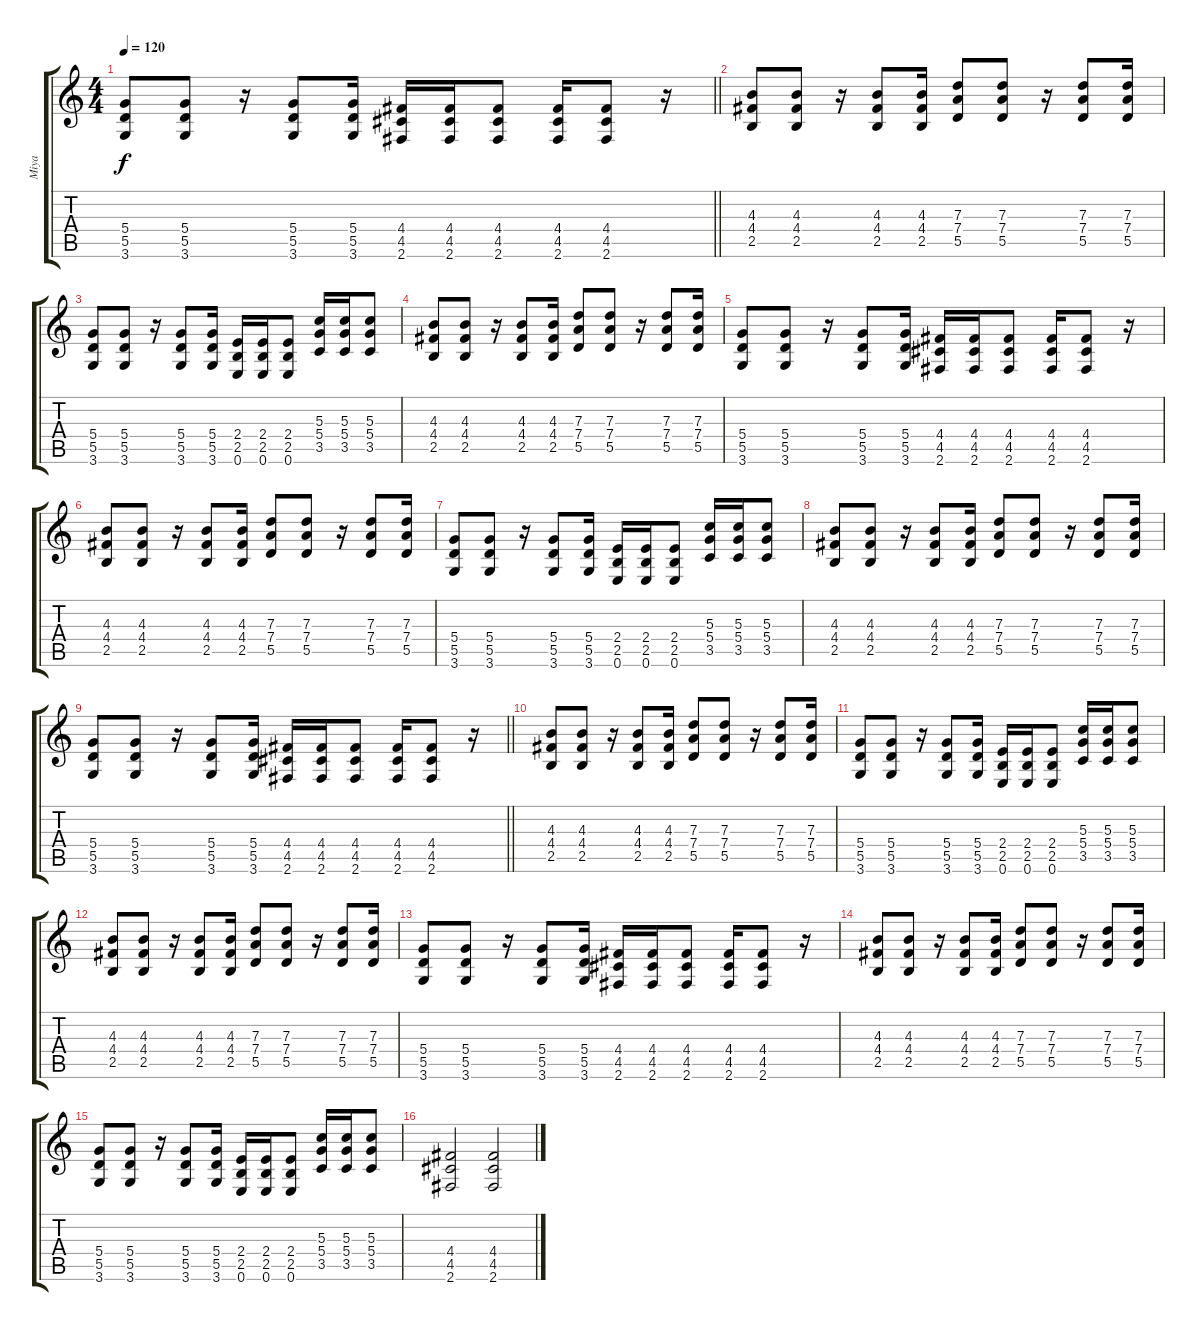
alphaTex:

\track ("Miya" "Miya") {instrument distortionguitar}
\staff {score tabs}
\tuning (E4 B3 G3 D3 A2 E2) {hide}
\ts (4 4)
\tempo 120
\clef g2
\barLineRight lightlight
\ks c
(5.4 5.5 3.6).8{dy f} (5.4 5.5 3.6).8 r.16 (5.4 5.5 3.6).8 (5.4 5.5 3.6).16 (4.4 4.5 2.6).16 (4.4 4.5 2.6).16 (4.4 4.5 2.6).8 (4.4 4.5 2.6).16 (4.4 4.5 2.6).8 r.16 |
(4.3 4.4 2.5).8 (4.3 4.4 2.5).8 r.16 (4.3 4.4 2.5).8 (4.3 4.4 2.5).16 (7.3 7.4 5.5).8 (7.3 7.4 5.5).8 r.16 (7.3 7.4 5.5).8 (7.3 7.4 5.5).16 |
(5.4 5.5 3.6).8 (5.4 5.5 3.6).8 r.16 (5.4 5.5 3.6).8 (5.4 5.5 3.6).16 (2.4 2.5 0.6).16 (2.4 2.5 0.6).16 (2.4 2.5 0.6).8 (5.3 5.4 3.5).16 (5.3 5.4 3.5).16 (5.3 5.4 3.5).8 |
(4.3 4.4 2.5).8 (4.3 4.4 2.5).8 r.16 (4.3 4.4 2.5).8 (4.3 4.4 2.5).16 (7.3 7.4 5.5).8 (7.3 7.4 5.5).8 r.16 (7.3 7.4 5.5).8 (7.3 7.4 5.5).16 |
(5.4 5.5 3.6).8 (5.4 5.5 3.6).8 r.16 (5.4 5.5 3.6).8 (5.4 5.5 3.6).16 (4.4 4.5 2.6).16 (4.4 4.5 2.6).16 (4.4 4.5 2.6).8 (4.4 4.5 2.6).16 (4.4 4.5 2.6).8 r.16 |
(4.3 4.4 2.5).8 (4.3 4.4 2.5).8 r.16 (4.3 4.4 2.5).8 (4.3 4.4 2.5).16 (7.3 7.4 5.5).8 (7.3 7.4 5.5).8 r.16 (7.3 7.4 5.5).8 (7.3 7.4 5.5).16 |
(5.4 5.5 3.6).8 (5.4 5.5 3.6).8 r.16 (5.4 5.5 3.6).8 (5.4 5.5 3.6).16 (2.4 2.5 0.6).16 (2.4 2.5 0.6).16 (2.4 2.5 0.6).8 (5.3 5.4 3.5).16 (5.3 5.4 3.5).16 (5.3 5.4 3.5).8 |
(4.3 4.4 2.5).8 (4.3 4.4 2.5).8 r.16 (4.3 4.4 2.5).8 (4.3 4.4 2.5).16 (7.3 7.4 5.5).8 (7.3 7.4 5.5).8 r.16 (7.3 7.4 5.5).8 (7.3 7.4 5.5).16 |
\barLineRight lightlight
(5.4 5.5 3.6).8 (5.4 5.5 3.6).8 r.16 (5.4 5.5 3.6).8 (5.4 5.5 3.6).16 (4.4 4.5 2.6).16 (4.4 4.5 2.6).16 (4.4 4.5 2.6).8 (4.4 4.5 2.6).16 (4.4 4.5 2.6).8 r.16 |
(4.3 4.4 2.5).8 (4.3 4.4 2.5).8 r.16 (4.3 4.4 2.5).8 (4.3 4.4 2.5).16 (7.3 7.4 5.5).8 (7.3 7.4 5.5).8 r.16 (7.3 7.4 5.5).8 (7.3 7.4 5.5).16 |
(5.4 5.5 3.6).8 (5.4 5.5 3.6).8 r.16 (5.4 5.5 3.6).8 (5.4 5.5 3.6).16 (2.4 2.5 0.6).16 (2.4 2.5 0.6).16 (2.4 2.5 0.6).8 (5.3 5.4 3.5).16 (5.3 5.4 3.5).16 (5.3 5.4 3.5).8 |
(4.3 4.4 2.5).8 (4.3 4.4 2.5).8 r.16 (4.3 4.4 2.5).8 (4.3 4.4 2.5).16 (7.3 7.4 5.5).8 (7.3 7.4 5.5).8 r.16 (7.3 7.4 5.5).8 (7.3 7.4 5.5).16 |
(5.4 5.5 3.6).8 (5.4 5.5 3.6).8 r.16 (5.4 5.5 3.6).8 (5.4 5.5 3.6).16 (4.4 4.5 2.6).16 (4.4 4.5 2.6).16 (4.4 4.5 2.6).8 (4.4 4.5 2.6).16 (4.4 4.5 2.6).8 r.16 |
(4.3 4.4 2.5).8 (4.3 4.4 2.5).8 r.16 (4.3 4.4 2.5).8 (4.3 4.4 2.5).16 (7.3 7.4 5.5).8 (7.3 7.4 5.5).8 r.16 (7.3 7.4 5.5).8 (7.3 7.4 5.5).16 |
(5.4 5.5 3.6).8 (5.4 5.5 3.6).8 r.16 (5.4 5.5 3.6).8 (5.4 5.5 3.6).16 (2.4 2.5 0.6).16 (2.4 2.5 0.6).16 (2.4 2.5 0.6).8 (5.3 5.4 3.5).16 (5.3 5.4 3.5).16 (5.3 5.4 3.5).8 |
(4.4 4.5 2.6).2 (4.4 4.5 2.6).2
